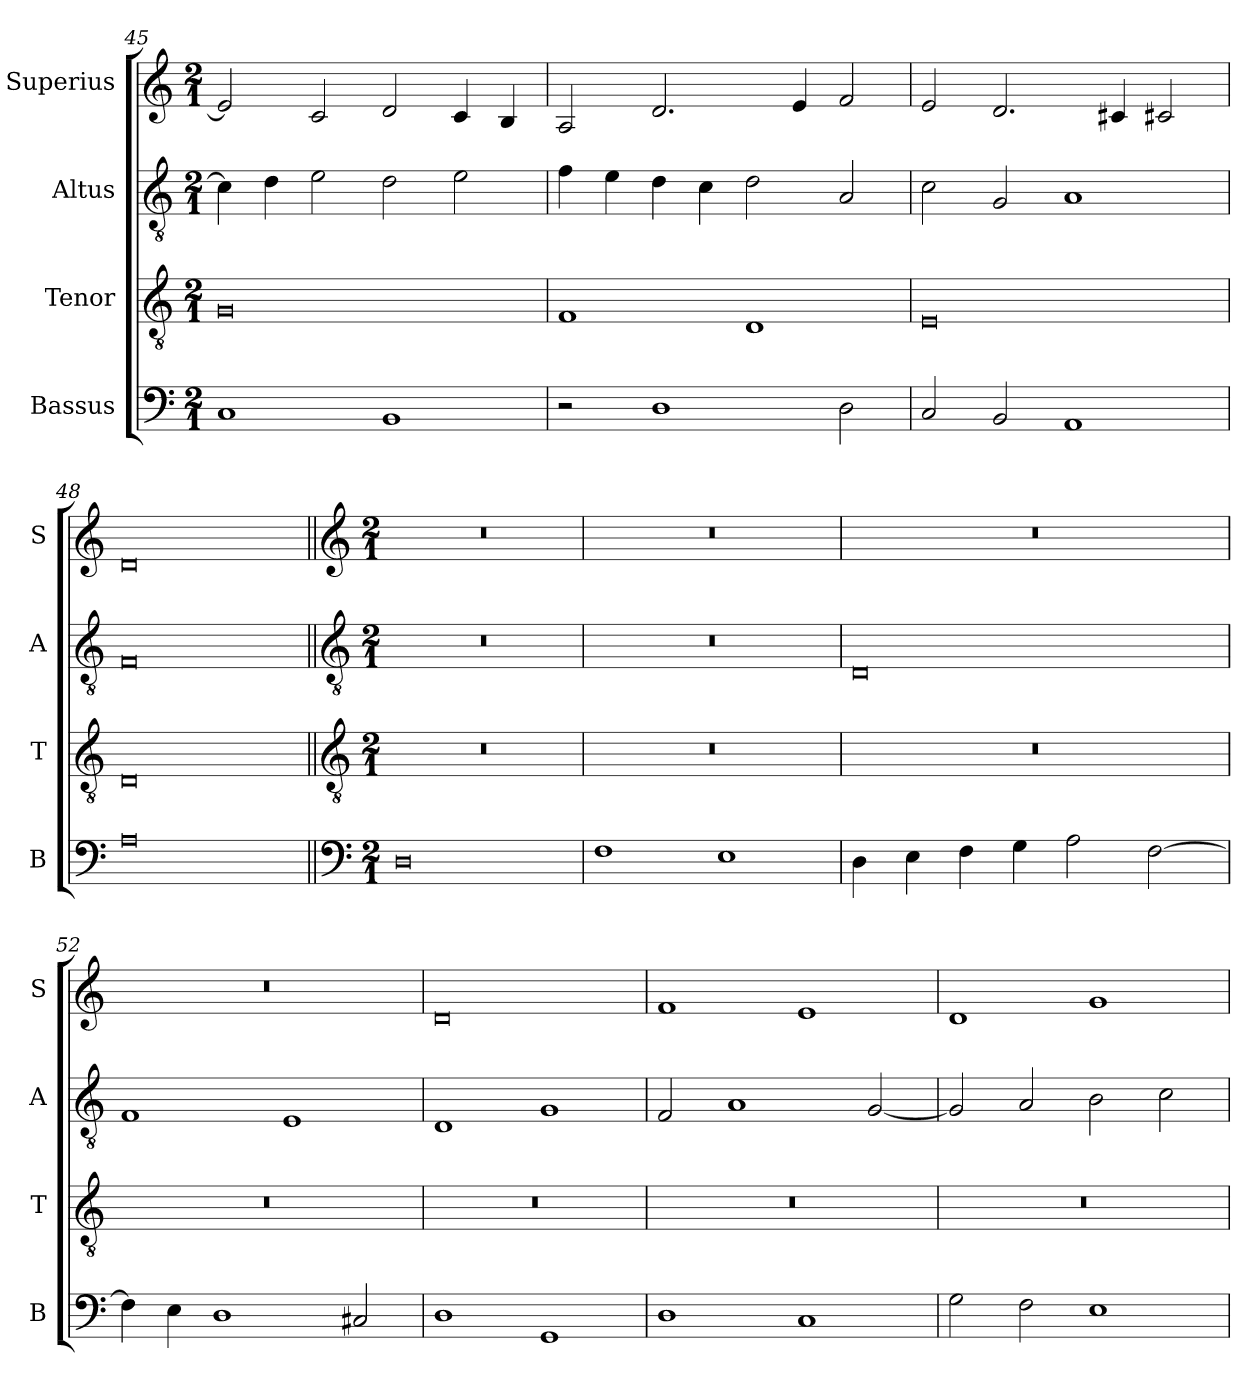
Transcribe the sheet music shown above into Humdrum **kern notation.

**kern	**kern	**kern	**kern
*part4	*part3	*part2	*part1
*staff4	*staff3	*staff2	*staff1
*I"Bassus	*I"Tenor	*I"Altus	*I"Superius
*I'B	*I'T	*I'A	*I'S
*clefF4	*clefGv2	*clefGv2	*clefG2
*k[]	*k[]	*k[]	*k[]
*M2/1	*M2/1	*M2/1	*M2/1
=45	=45	=45	=45
1C	0G	4c\]	2e/]
.	.	4d\	.
.	.	2e\	2c/
1BB	.	2d\	2d/
.	.	2e\	4c/
.	.	.	4B/
=46	=46	=46	=46
2r	1F	4f\	2A/
.	.	4e\	.
1D	.	4d\	2.d/
.	.	4c\	.
.	1D	2d\	.
.	.	.	4e/
2D\	.	2A/	2f/
=47	=47	=47	=47
2C/	0E	2c\	2e/
2BB/	.	2G/	2.d/
1AA	.	1A	.
.	.	.	4c#X/
.	.	.	2c#X/
=48	=48	=48	=48
0A	0D	0F	0d
!!LO:LB:g=z
=49||	=49||	=49||	=49||
*clefF4	*clefGv2	*clefGv2	*clefG2
*k[]	*k[]	*k[]	*k[]
*M2/1	*M2/1	*M2/1	*M2/1
0D	0r	0r	0r
=50	=50	=50	=50
1F	0r	0r	0r
1E	.	.	.
=51	=51	=51	=51
4D\	0r	0D	0r
4E\	.	.	.
4F\	.	.	.
4G\	.	.	.
2A\	.	.	.
[2F\	.	.	.
=52	=52	=52	=52
4F\]	0r	1F	0r
4E\	.	.	.
1D	.	.	.
.	.	1E	.
2C#X/	.	.	.
=53	=53	=53	=53
1D	0r	1D	0d
1GG	.	1G	.
=54	=54	=54	=54
1D	0r	2F/	1f
.	.	1A	.
1C	.	.	1e
.	.	[2G/	.
=55	=55	=55	=55
2G\	0r	2G/]	1d
2F\	.	2A/	.
1E	.	2B\	1g
.	.	2c\	.
=	=	=	=
*-	*-	*-	*-
